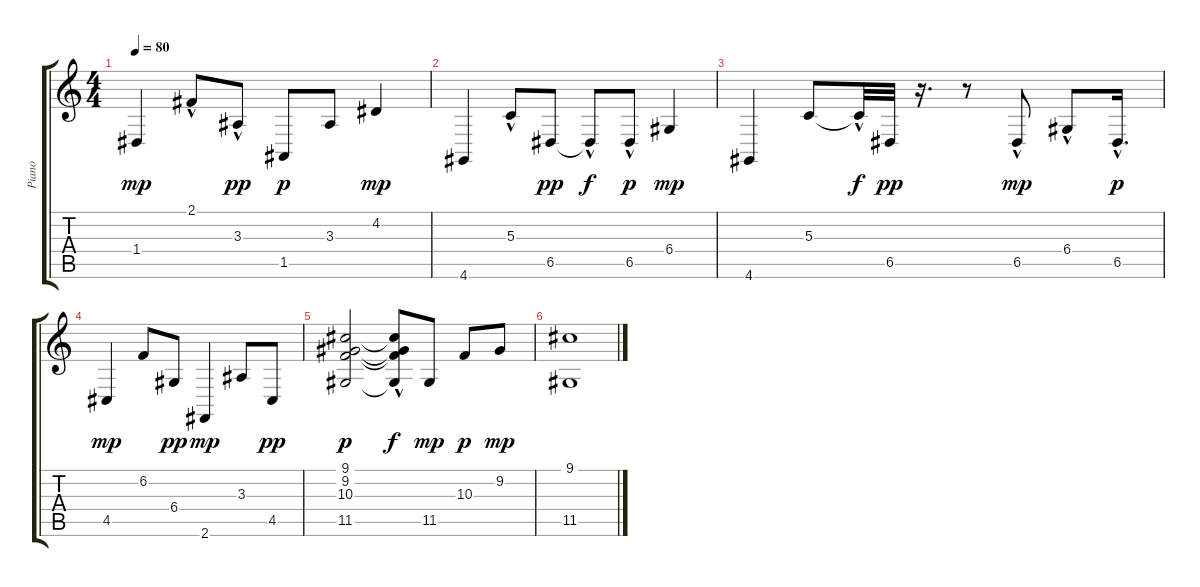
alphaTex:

\track ("Piano" "Piano") {instrument electricpiano1}
\staff {score tabs}
\tuning (E4 B3 G3 D3 A2 E2) {hide}
\ts (4 4)
\tempo 80
\clef g2
\ks c
1.4.4{dy mp} 2.1{hac}.8 3.3{hac}.8{dy pp} 1.5.8{dy p} 3.3.8 4.2.4{dy mp} |
4.6.4 5.3{hac}.8 6.5.8{dy pp} 6.5{hac t}.8{dy f} 6.5{hac}.8{dy p} 6.4.4{dy mp} |
4.6.4 5.3.8 5.3{hac t}.32{dy f} 6.5.32{dy pp} r.16{d} r.8 6.5{hac}.8{dy mp} 6.4{hac}.8 6.5{hac}.16{d dy p} |
4.5.4{dy mp} 6.2.8 6.4.8{dy pp} 2.6.4{dy mp} 3.3.8 4.5.8{dy pp} |
(9.1 9.2 10.3 11.5).2{dy p} (9.1{hac t} 9.2{t} 10.3{t} 11.5{t}).8{dy f} 11.5.8{dy mp} 10.3.8{dy p} 9.2.8{dy mp} |
(9.1 11.5).1
